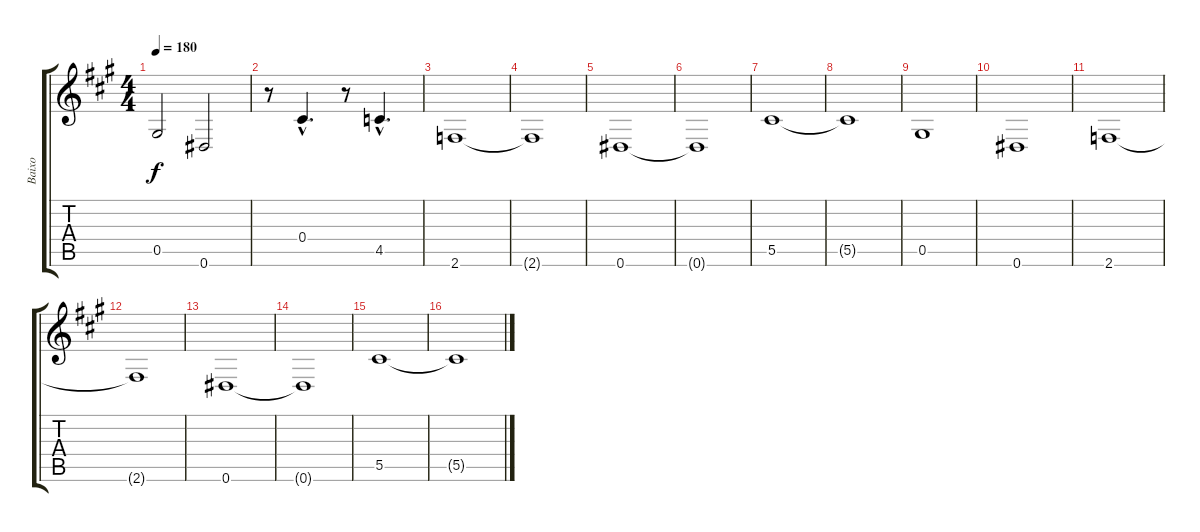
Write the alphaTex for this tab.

\track ("Baixo" "Baixo") {instrument electricbassfinger}
\staff {score tabs}
\tuning (Eb4 Bb3 Gb3 Db3 Ab2 Eb2) {hide}
\ts (4 4)
\tempo 180
\clef g2
\ks a
0.5.2{dy f} 0.6.2 |
r.8 0.4{hac}.4{d} r.8 4.5{hac}.4{d} |
2.6.1 |
2.6{t}.1 |
0.6.1 |
0.6{t}.1 |
5.5.1 |
5.5{t}.1 |
0.5.1 |
0.6.1 |
2.6.1 |
2.6{t}.1 |
0.6.1 |
0.6{t}.1 |
5.5.1 |
5.5{t}.1
